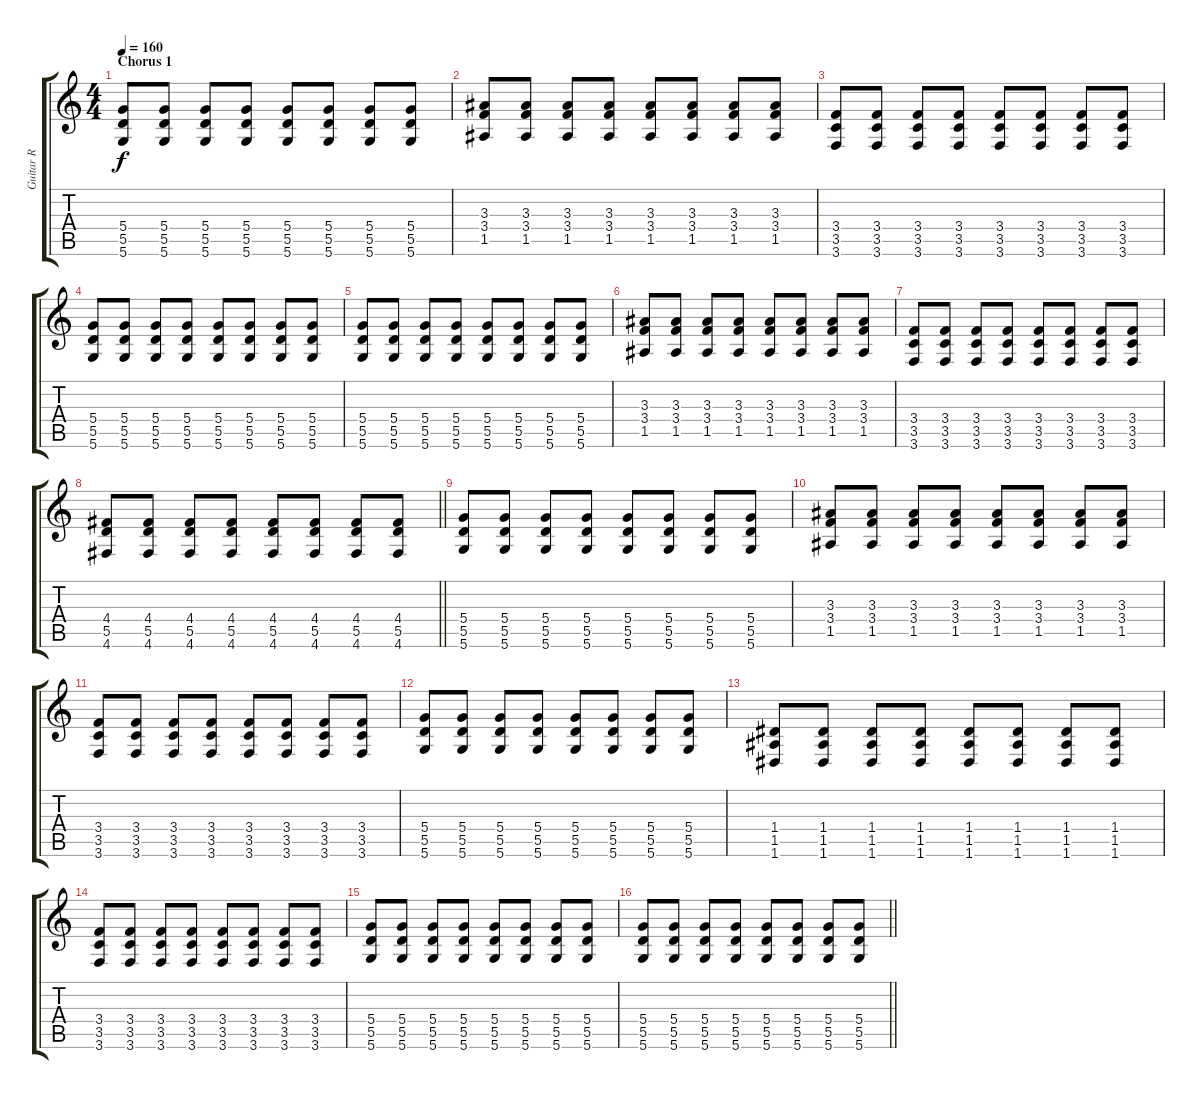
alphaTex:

\track ("Guitar R" "Guitar R") {instrument distortionguitar}
\staff {score tabs}
\tuning (E4 B3 G3 D3 A2 D2) {hide}
\ts (4 4)
\section ("" "Chorus 1")
\tempo 160
\clef g2
\ks c
(5.4 5.5 5.6).8{dy f} (5.4 5.5 5.6).8 (5.4 5.5 5.6).8 (5.4 5.5 5.6).8 (5.4 5.5 5.6).8 (5.4 5.5 5.6).8 (5.4 5.5 5.6).8 (5.4 5.5 5.6).8 |
(3.3 3.4 1.5).8 (3.3 3.4 1.5).8 (3.3 3.4 1.5).8 (3.3 3.4 1.5).8 (3.3 3.4 1.5).8 (3.3 3.4 1.5).8 (3.3 3.4 1.5).8 (3.3 3.4 1.5).8 |
(3.4 3.5 3.6).8 (3.4 3.5 3.6).8 (3.4 3.5 3.6).8 (3.4 3.5 3.6).8 (3.4 3.5 3.6).8 (3.4 3.5 3.6).8 (3.4 3.5 3.6).8 (3.4 3.5 3.6).8 |
(5.4 5.5 5.6).8 (5.4 5.5 5.6).8 (5.4 5.5 5.6).8 (5.4 5.5 5.6).8 (5.4 5.5 5.6).8 (5.4 5.5 5.6).8 (5.4 5.5 5.6).8 (5.4 5.5 5.6).8 |
(5.4 5.5 5.6).8 (5.4 5.5 5.6).8 (5.4 5.5 5.6).8 (5.4 5.5 5.6).8 (5.4 5.5 5.6).8 (5.4 5.5 5.6).8 (5.4 5.5 5.6).8 (5.4 5.5 5.6).8 |
(3.3 3.4 1.5).8 (3.3 3.4 1.5).8 (3.3 3.4 1.5).8 (3.3 3.4 1.5).8 (3.3 3.4 1.5).8 (3.3 3.4 1.5).8 (3.3 3.4 1.5).8 (3.3 3.4 1.5).8 |
(3.4 3.5 3.6).8 (3.4 3.5 3.6).8 (3.4 3.5 3.6).8 (3.4 3.5 3.6).8 (3.4 3.5 3.6).8 (3.4 3.5 3.6).8 (3.4 3.5 3.6).8 (3.4 3.5 3.6).8 |
\barLineRight lightlight
(4.4 5.5 4.6).8 (4.4 5.5 4.6).8 (4.4 5.5 4.6).8 (4.4 5.5 4.6).8 (4.4 5.5 4.6).8 (4.4 5.5 4.6).8 (4.4 5.5 4.6).8 (4.4 5.5 4.6).8 |
(5.4 5.5 5.6).8 (5.4 5.5 5.6).8 (5.4 5.5 5.6).8 (5.4 5.5 5.6).8 (5.4 5.5 5.6).8 (5.4 5.5 5.6).8 (5.4 5.5 5.6).8 (5.4 5.5 5.6).8 |
(3.3 3.4 1.5).8 (3.3 3.4 1.5).8 (3.3 3.4 1.5).8 (3.3 3.4 1.5).8 (3.3 3.4 1.5).8 (3.3 3.4 1.5).8 (3.3 3.4 1.5).8 (3.3 3.4 1.5).8 |
(3.4 3.5 3.6).8 (3.4 3.5 3.6).8 (3.4 3.5 3.6).8 (3.4 3.5 3.6).8 (3.4 3.5 3.6).8 (3.4 3.5 3.6).8 (3.4 3.5 3.6).8 (3.4 3.5 3.6).8 |
(5.4 5.5 5.6).8 (5.4 5.5 5.6).8 (5.4 5.5 5.6).8 (5.4 5.5 5.6).8 (5.4 5.5 5.6).8 (5.4 5.5 5.6).8 (5.4 5.5 5.6).8 (5.4 5.5 5.6).8 |
(1.4 1.5 1.6).8 (1.4 1.5 1.6).8 (1.4 1.5 1.6).8 (1.4 1.5 1.6).8 (1.4 1.5 1.6).8 (1.4 1.5 1.6).8 (1.4 1.5 1.6).8 (1.4 1.5 1.6).8 |
(3.4 3.5 3.6).8 (3.4 3.5 3.6).8 (3.4 3.5 3.6).8 (3.4 3.5 3.6).8 (3.4 3.5 3.6).8 (3.4 3.5 3.6).8 (3.4 3.5 3.6).8 (3.4 3.5 3.6).8 |
(5.4 5.5 5.6).8 (5.4 5.5 5.6).8 (5.4 5.5 5.6).8 (5.4 5.5 5.6).8 (5.4 5.5 5.6).8 (5.4 5.5 5.6).8 (5.4 5.5 5.6).8 (5.4 5.5 5.6).8 |
\barLineRight lightlight
(5.4 5.5 5.6).8 (5.4 5.5 5.6).8 (5.4 5.5 5.6).8 (5.4 5.5 5.6).8 (5.4 5.5 5.6).8 (5.4 5.5 5.6).8 (5.4 5.5 5.6).8 (5.4 5.5 5.6).8
